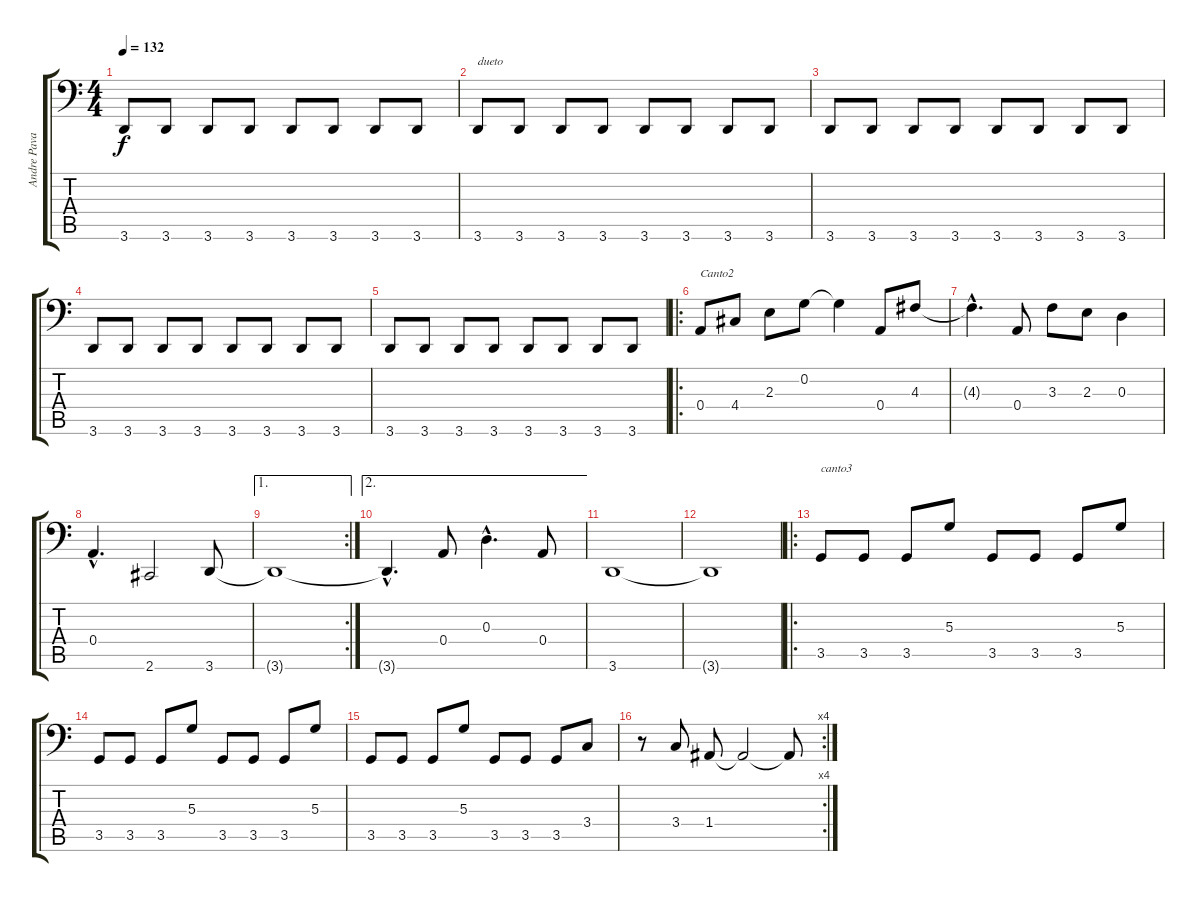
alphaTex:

\track ("Andre Pavani" "Andre Pava") {instrument electricbassfinger}
\staff {score tabs}
\tuning (C3 G2 D2 A1 E1 B0) {hide}
\ts (4 4)
\tempo 132
\clef f4
\ks c
3.6.8{dy f} 3.6.8 3.6.8 3.6.8 3.6.8 3.6.8 3.6.8 3.6.8 |
3.6.8{txt "dueto"} 3.6.8 3.6.8 3.6.8 3.6.8 3.6.8 3.6.8 3.6.8 |
3.6.8 3.6.8 3.6.8 3.6.8 3.6.8 3.6.8 3.6.8 3.6.8 |
3.6.8 3.6.8 3.6.8 3.6.8 3.6.8 3.6.8 3.6.8 3.6.8 |
3.6.8 3.6.8 3.6.8 3.6.8 3.6.8 3.6.8 3.6.8 3.6.8 |
\ro
0.4.8{txt "Canto2"} 4.4.8 2.3.8 0.2.8 0.2{t}.4 0.4.8 4.3.8 |
4.3{hac t}.4{d} 0.4.8 3.3.8 2.3.8 0.3.4 |
0.4{hac}.4{d} 2.6.2 3.6.8 |
\ae 1
\rc 2
3.6{t}.1 |
\ae 2
3.6{hac t}.4{d} 0.4.8 0.3{hac}.4{d} 0.4.8 |
3.6.1 |
3.6{t}.1 |
\ro
3.5.8{txt "canto3"} 3.5.8 3.5.8 5.3.8 3.5.8 3.5.8 3.5.8 5.3.8 |
3.5.8 3.5.8 3.5.8 5.3.8 3.5.8 3.5.8 3.5.8 5.3.8 |
3.5.8 3.5.8 3.5.8 5.3.8 3.5.8 3.5.8 3.5.8 3.4.8 |
\rc 4
r.8 3.4.8 1.4.8 1.4{t}.2 1.4{t}.8
